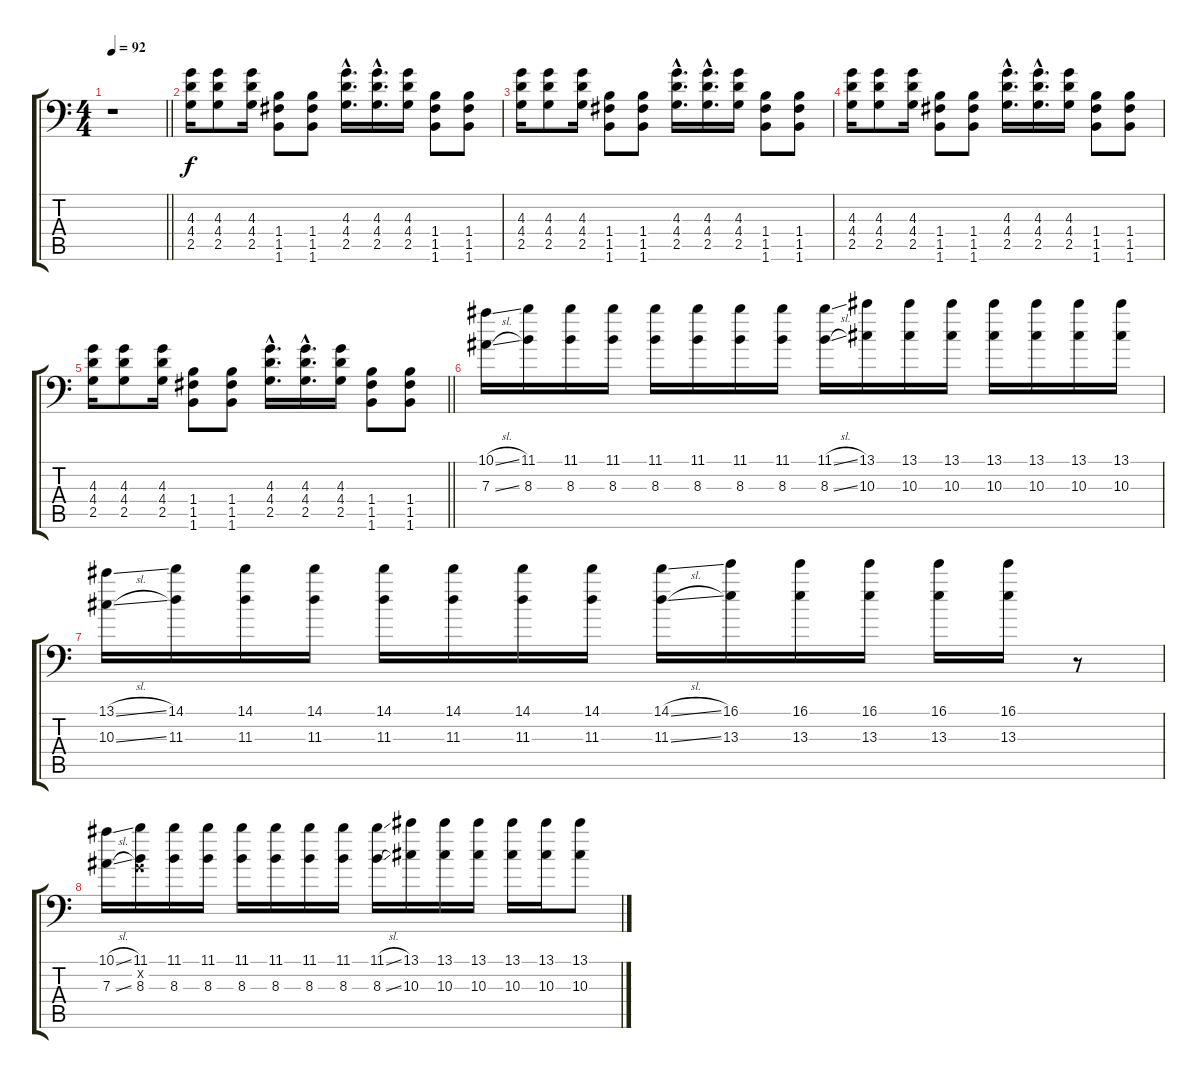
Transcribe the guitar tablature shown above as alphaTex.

\track "" {instrument distortionguitar}
\staff {score tabs}
\tuning (C4 G3 Eb3 Bb2 F2 Bb1) {hide}
\ts (4 4)
\tempo 92
\clef f4
\barLineRight lightlight
\ks c
r.1{dy f instrument distortionguitar} |
(4.3 4.4 2.5).16 (4.3 4.4 2.5).8 (4.3 4.4 2.5).16 (1.4 1.5 1.6).8 (1.4 1.5 1.6).8 (4.3{hac} 4.4{hac} 2.5{hac}).16{d} (4.3{hac} 4.4{hac} 2.5{hac}).16{d} (4.3 4.4 2.5).16 (1.4 1.5 1.6).8 (1.4 1.5 1.6).8 |
(4.3 4.4 2.5).16 (4.3 4.4 2.5).8 (4.3 4.4 2.5).16 (1.4 1.5 1.6).8 (1.4 1.5 1.6).8 (4.3{hac} 4.4{hac} 2.5{hac}).16{d} (4.3{hac} 4.4{hac} 2.5{hac}).16{d} (4.3 4.4 2.5).16 (1.4 1.5 1.6).8 (1.4 1.5 1.6).8 |
(4.3 4.4 2.5).16 (4.3 4.4 2.5).8 (4.3 4.4 2.5).16 (1.4 1.5 1.6).8 (1.4 1.5 1.6).8 (4.3{hac} 4.4{hac} 2.5{hac}).16{d} (4.3{hac} 4.4{hac} 2.5{hac}).16{d} (4.3 4.4 2.5).16 (1.4 1.5 1.6).8 (1.4 1.5 1.6).8 |
\barLineRight lightlight
(4.3 4.4 2.5).16 (4.3 4.4 2.5).8 (4.3 4.4 2.5).16 (1.4 1.5 1.6).8 (1.4 1.5 1.6).8 (4.3{hac} 4.4{hac} 2.5{hac}).16{d} (4.3{hac} 4.4{hac} 2.5{hac}).16{d} (4.3 4.4 2.5).16 (1.4 1.5 1.6).8 (1.4 1.5 1.6).8 |
(10.1{sl} 7.3{sl}).16{volume 12 instrument electricguitarjazz} (11.1 8.3).16 (11.1 8.3).16 (11.1 8.3).16 (11.1 8.3).16 (11.1 8.3).16 (11.1 8.3).16 (11.1 8.3).16 (11.1{sl} 8.3{sl}).16 (13.1 10.3).16 (13.1 10.3).16 (13.1 10.3).16 (13.1 10.3).16 (13.1 10.3).16 (13.1 10.3).16 (13.1 10.3).16 |
(13.1{sl} 10.3{sl}).16 (14.1 11.3).16 (14.1 11.3).16 (14.1 11.3).16 (14.1 11.3).16 (14.1 11.3).16 (14.1 11.3).16 (14.1 11.3).16 (14.1{sl} 11.3{sl}).16 (16.1 13.3).16 (16.1 13.3).16 (16.1 13.3).16 (16.1 13.3).16 (16.1 13.3).16 r.8 |
(10.1{sl} 7.3{sl}).16 (11.1 0.2{x} 8.3).16 (11.1 8.3).16 (11.1 8.3).16 (11.1 8.3).16 (11.1 8.3).16 (11.1 8.3).16 (11.1 8.3).16 (11.1{sl} 8.3{sl}).16 (13.1 10.3).16 (13.1 10.3).16 (13.1 10.3).16 (13.1 10.3).16 (13.1 10.3).16 (13.1{sl} 10.3{sl}).8
